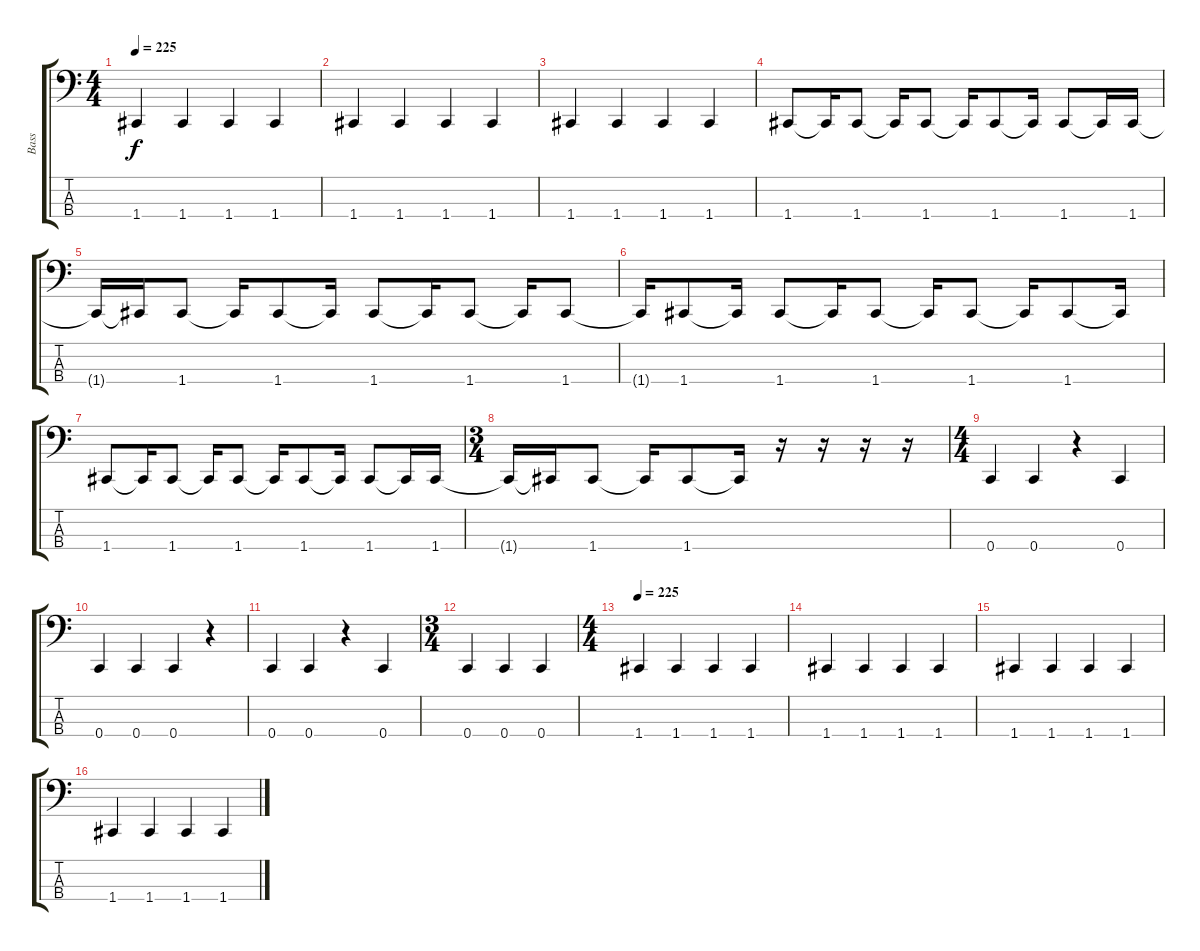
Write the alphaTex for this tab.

\track ("Bass" "Bass") {instrument electricbasspick}
\staff {score tabs}
\tuning (F2 C2 G1 C1) {hide}
\ts (4 4)
\tempo 225
\clef f4
\ks c
1.4.4{dy f} 1.4.4 1.4.4 1.4.4 |
1.4.4 1.4.4 1.4.4 1.4.4 |
1.4.4 1.4.4 1.4.4 1.4.4 |
1.4.8 1.4{t}.16 1.4.8 1.4{t}.16 1.4.8 1.4{t}.16 1.4.8 1.4{t}.16 1.4.8 1.4{t}.16 1.4.16 |
1.4{t}.16 1.4{t}.16 1.4.8 1.4{t}.16 1.4.8 1.4{t}.16 1.4.8 1.4{t}.16 1.4.8 1.4{t}.16 1.4.8 |
1.4{t}.16 1.4.8 1.4{t}.16 1.4.8 1.4{t}.16 1.4.8 1.4{t}.16 1.4.8 1.4{t}.16 1.4.8 1.4{t}.16 |
1.4.8 1.4{t}.16 1.4.8 1.4{t}.16 1.4.8 1.4{t}.16 1.4.8 1.4{t}.16 1.4.8 1.4{t}.16 1.4.16 |
\ts (3 4)
1.4{t}.16 1.4{t}.16 1.4.8 1.4{t}.16 1.4.8 1.4{t}.16 r.16 r.16 r.16 r.16 |
\ts (4 4)
0.4.4 0.4.4 r.4 0.4.4 |
0.4.4 0.4.4 0.4.4 r.4 |
0.4.4 0.4.4 r.4 0.4.4 |
\ts (3 4)
0.4.4 0.4.4 0.4.4 |
\ts (4 4)
\tempo 225
1.4.4 1.4.4 1.4.4 1.4.4 |
1.4.4 1.4.4 1.4.4 1.4.4 |
1.4.4 1.4.4 1.4.4 1.4.4 |
1.4.4 1.4.4 1.4.4 1.4.4
